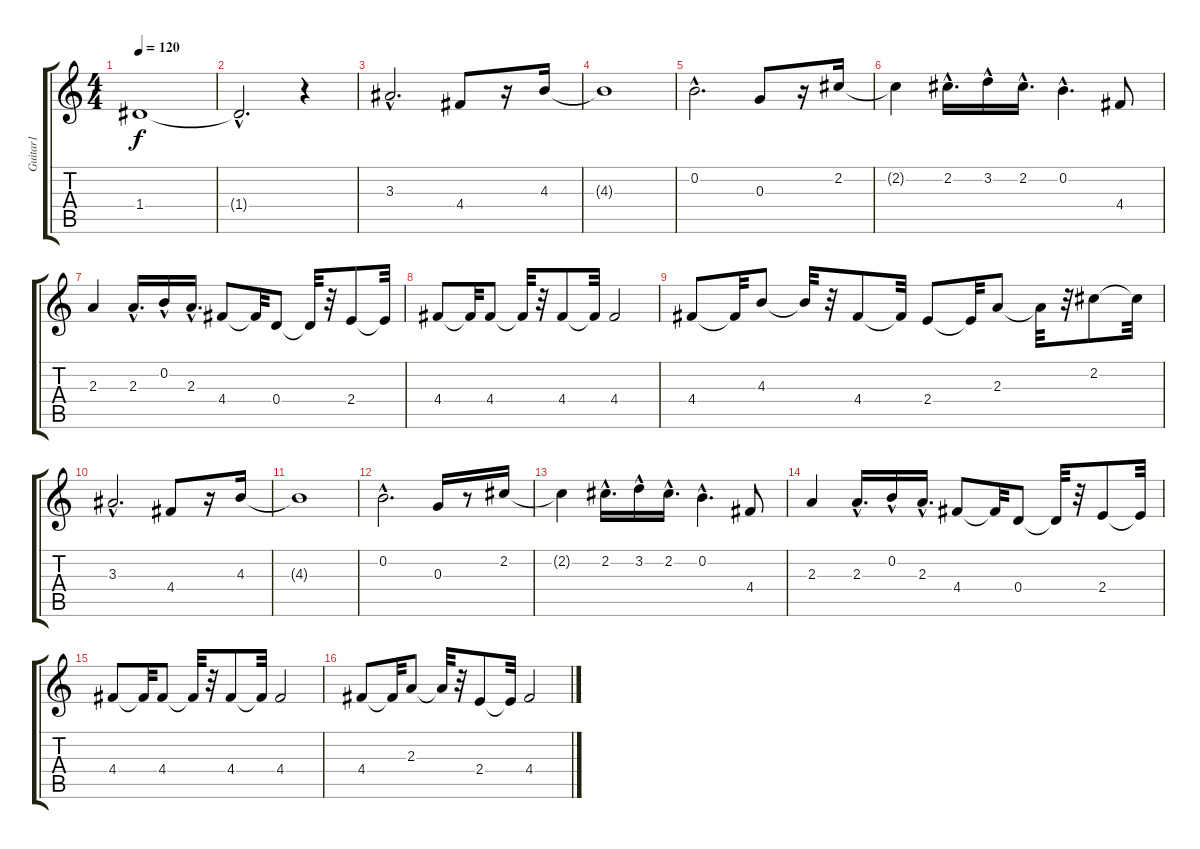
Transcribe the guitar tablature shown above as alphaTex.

\track ("Guitar1" "Guitar1") {instrument overdrivenguitar}
\staff {score tabs}
\tuning (E4 B3 G3 D3 A2 E2) {hide}
\ts (4 4)
\tempo 120
\clef g2
\ks c
1.4{t}.1{dy f} |
1.4{hac t}.2{d} r.4 |
3.3{hac}.2{d} 4.4.8 r.16 4.3.16 |
4.3{t}.1 |
0.2{hac}.2{d} 0.3.8 r.16 2.2.16 |
2.2{t}.4 2.2{hac}.16{d} 3.2{hac}.16 2.2{hac}.16{d} 0.2{hac}.4{d} 4.4.8 |
2.3.4 2.3{hac}.16{d} 0.2{hac}.16 2.3{hac}.16{d} 4.4.8 4.4{t}.32 0.4.8 0.4{t}.32 r.32 2.4.8 2.4{t}.32 |
4.4.8 4.4{t}.32 4.4.8 4.4{t}.32 r.32 4.4.8 4.4{t}.32 4.4.2 |
4.4.8 4.4{t}.32 4.3.8 4.3{t}.32 r.32 4.4.8 4.4{t}.32 2.4.8 2.4{t}.32 2.3.8 2.3{t}.32 r.32 2.2.8 2.2{t}.32 |
3.3{hac}.2{d} 4.4.8 r.16 4.3.16 |
4.3{t}.1 |
0.2{hac}.2{d} 0.3.16 r.8 2.2.16 |
2.2{t}.4 2.2{hac}.16{d} 3.2{hac}.16 2.2{hac}.16{d} 0.2{hac}.4{d} 4.4.8 |
2.3.4 2.3{hac}.16{d} 0.2{hac}.16 2.3{hac}.16{d} 4.4.8 4.4{t}.32 0.4.8 0.4{t}.32 r.32 2.4.8 2.4{t}.32 |
4.4.8 4.4{t}.32 4.4.8 4.4{t}.32 r.32 4.4.8 4.4{t}.32 4.4.2 |
4.4.8 4.4{t}.32 2.3.8 2.3{t}.32 r.32 2.4.8 2.4{t}.32 4.4.2
